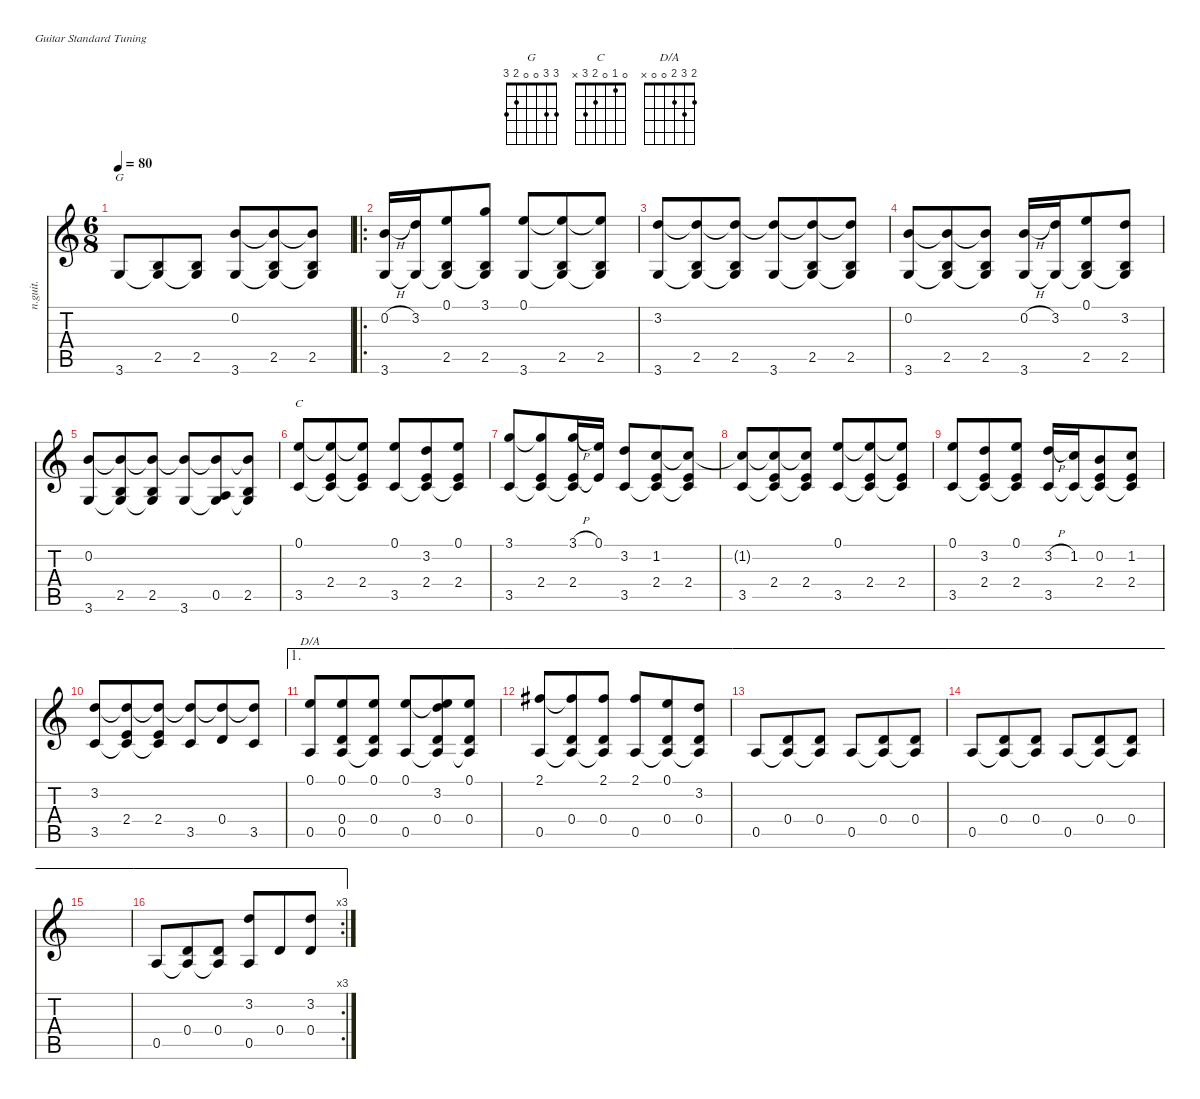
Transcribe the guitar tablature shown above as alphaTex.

\defaultSystemsLayout 4
\hideDynamics
\bracketExtendMode nobrackets
\otherSystemsTrackNameOrientation horizontal
\track ("Both Together" "n.guit.") {instrument acousticguitarnylon}
\staff {score tabs}
\tuning (E4 B3 G3 D3 A2 E2)
\chord ("G" 3 3 0 0 2 3)
\chord ("C" 0 1 0 2 3 x)
\chord ("D/A" 2 3 2 0 0 x)
\ts (6 8)
\beaming (8 3 3)
\tempo 80
\clef g2
\ks c
3.6.8{ch "G" dy mf instrument acousticguitarnylon} (2.5 3.6{t}).8 (2.5 3.6{t}).8 (3.6 0.2).8 (2.5 3.6{t} 0.2{t}).8 (2.5 3.6{t} 0.2{t}).8 |
\ro
(3.6 0.2{h}).16 (3.2 3.6{t}).16 (2.5 3.6{t} 0.1).8 (2.5 3.6{t} 3.1).8 (3.6 0.1).8 (2.5 3.6{t} 0.1{t}).8 (2.5 3.6{t} 0.1{t}).8 |
(3.6 3.2).8 (2.5 3.6{t} 3.2{t}).8 (2.5 3.6{t} 3.2{t}).8 (3.6 3.2{t}).8 (2.5 3.6{t} 3.2{t}).8 (2.5 3.6{t} 3.2{t}).8 |
(3.6 0.2).8 (2.5 3.6{t} 0.2{t}).8 (2.5 3.6{t} 0.2{t}).8 (3.6 0.2{h}).16 (3.2 3.6{t}).16 (2.5 3.6{t} 0.1).8 (2.5 3.6{t} 3.2).8 |
(3.6 0.2).8 (2.5 3.6{t} 0.2{t}).8 (2.5 3.6{t} 0.2{t}).8 (3.6 0.2{t}).8 (0.5 3.6{t} 0.2{t}).8 (2.5 3.6{t} 0.2{t}).8 |
(3.5 0.1).8{ch "C"} (2.4 3.5{t} 0.1{t}).8 (2.4 3.5{t} 0.1{t}).8 (3.5 0.1).8 (2.4 3.5{t} 3.2).8 (2.4 3.5{t} 0.1).8 |
(3.5 3.1).8 (2.4 3.5{t} 3.1{t}).8 (2.4 3.5{t} 3.1{h}).16 (0.1 2.4{t}).16 (3.5 3.2).8 (2.4 3.5{t} 1.2).8 (2.4 3.5{t} 1.2{t}).8 |
(3.5 1.2{t}).8 (2.4 3.5{t} 1.2{t}).8 (2.4 3.5{t} 1.2{t}).8 (3.5 0.1).8 (2.4 3.5{t} 0.1{t}).8 (2.4 3.5{t} 0.1{t}).8 |
(3.5 0.1).8 (2.4 3.5{t} 3.2).8 (2.4 3.5{t} 0.1).8 (3.5 3.2{h}).16 (1.2 3.5{t}).16 (2.4 3.5{t} 0.2).8 (2.4 3.5{t} 1.2).8 |
(3.5 3.2).8 (2.4 3.5{t} 3.2{t}).8 (2.4 3.5{t} 3.2{t}).8 (3.5 3.2{t}).8 (0.4 3.2{t}).8 (3.5 3.2{t}).8 |
\ae 1
(0.5 0.1).8{ch "D/A"} (0.4 0.5 0.1).8 (0.4 0.5{t} 0.1).8 (0.5 0.1).8 (0.4 0.5{t} 0.1{t} 3.2).8 (0.4 0.5{t} 0.1).8 |
\ae 1
(0.5 2.1{acc #}).8 (0.4 2.1{t acc #} 0.5{t}).8 (0.4 2.1{acc #} 0.5{t}).8 (0.5 2.1{acc #}).8 (0.4 0.5{t} 0.1).8 (0.4 0.5{t} 3.2).8 |
\ae 1
0.5.8 (0.4 0.5{t}).8 (0.4 0.5{t}).8 0.5.8 (0.4 0.5{t}).8 (0.4 0.5{t}).8 |
\ae 1
0.5.8 (0.4 0.5{t}).8 (0.4 0.5{t}).8 0.5.8 (0.4 0.5{t}).8 (0.4 0.5{t}).8 |
\ae 1
|
\ae 1
\rc 3
0.5.8 (0.4 0.5{t}).8 (0.4 0.5{t}).8 (0.5 3.2).8 0.4.8 (0.4 3.2).8
